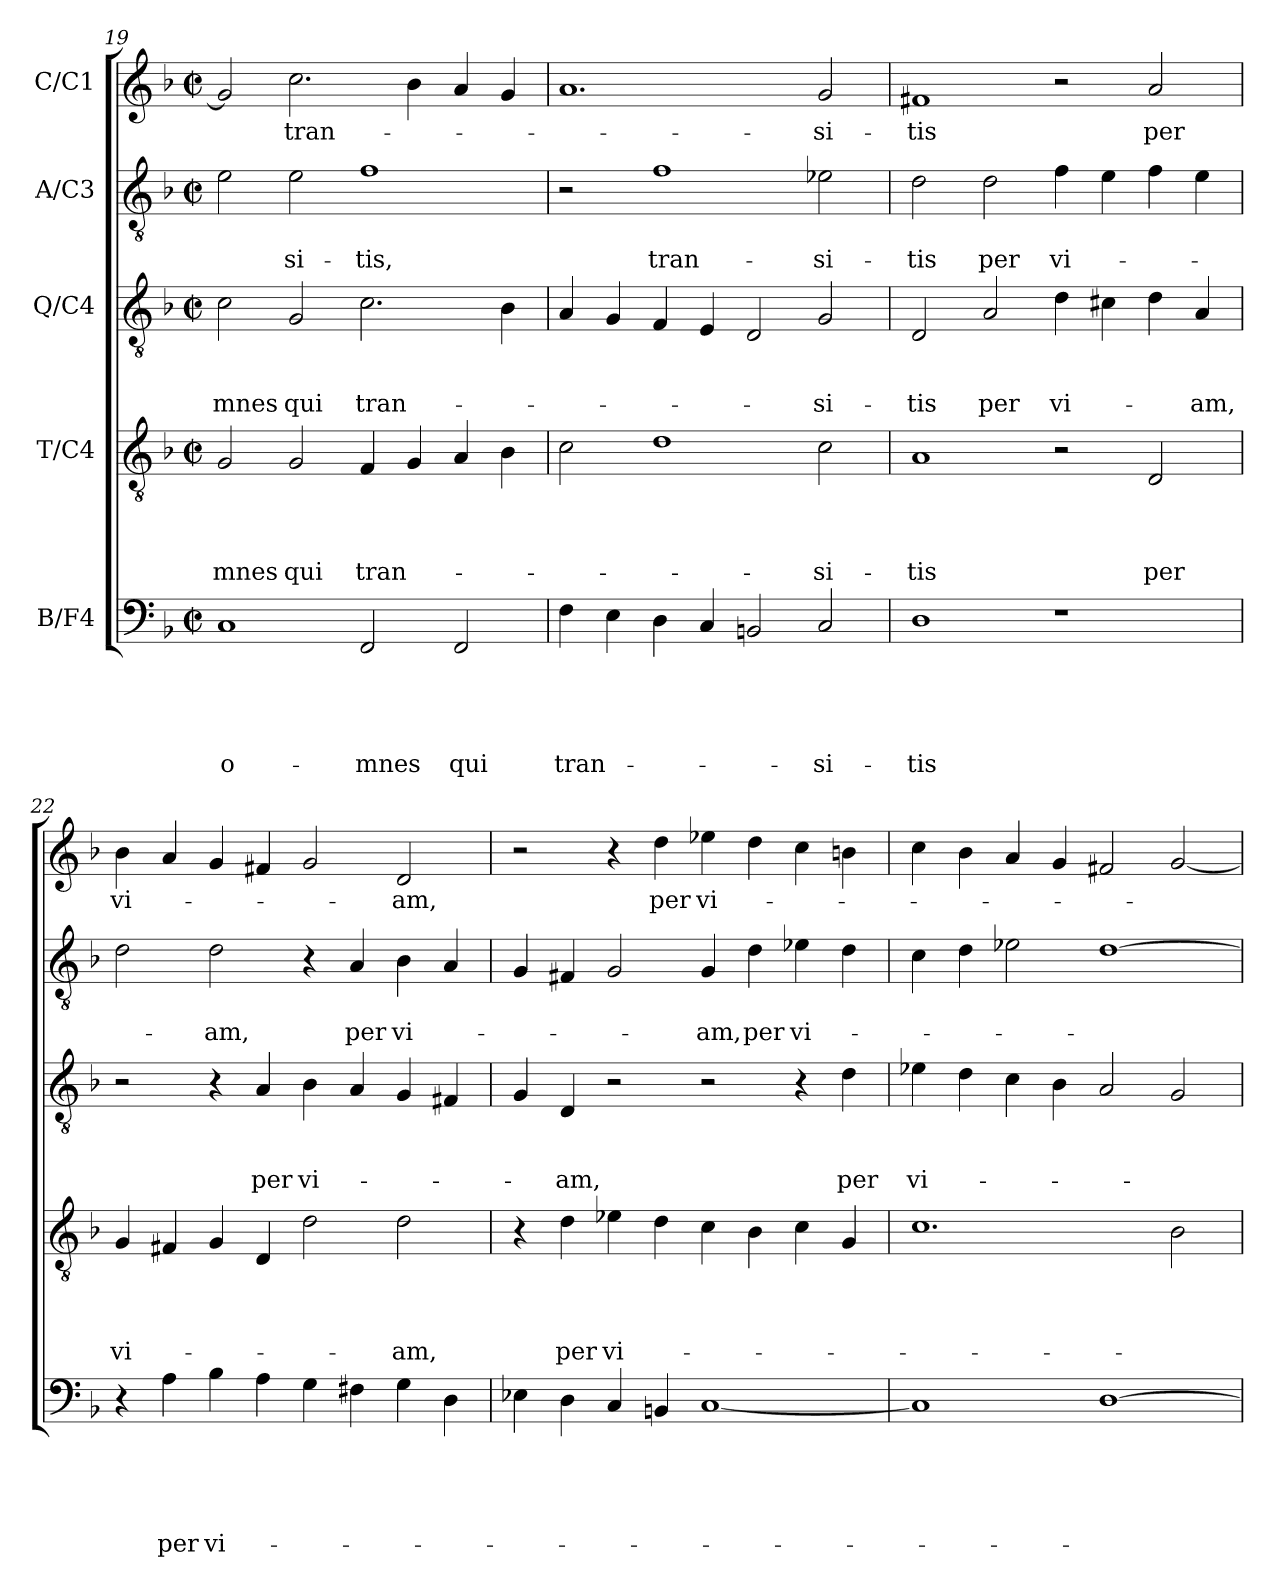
**kern	**text	**text	**text	**text	**text	**kern	**text	**text	**text	**text	**kern	**text	**text	**text	**kern	**text	**text	**kern	**text
*part5	*part5	*part5	*part5	*part5	*part5	*part4	*part4	*part4	*part4	*part4	*part3	*part3	*part3	*part3	*part2	*part2	*part2	*part1	*part1
*staff5	*staff5	*staff5	*staff5	*staff5	*staff5	*staff4	*staff4	*staff4	*staff4	*staff4	*staff3	*staff3	*staff3	*staff3	*staff2	*staff2	*staff2	*staff1	*staff1
*I"B/F4	*	*	*	*	*	*I"T/C4	*	*	*	*	*I"Q/C4	*	*	*	*I"A/C3	*	*	*I"C/C1	*
*clefF4	*	*	*	*	*	*clefGv2	*	*	*	*	*clefGv2	*	*	*	*clefGv2	*	*	*clefG2	*
*k[b-]	*	*	*	*	*	*k[b-]	*	*	*	*	*k[b-]	*	*	*	*k[b-]	*	*	*k[b-]	*
*F:	*	*	*	*	*	*F:	*	*	*	*	*F:	*	*	*	*F:	*	*	*F:	*
*M2/2	*	*	*	*	*	*M2/2	*	*	*	*	*M2/2	*	*	*	*M2/2	*	*	*M2/2	*
*met(c|)	*	*	*	*	*	*met(c|)	*	*	*	*	*met(c|)	*	*	*	*met(c|)	*	*	*met(c|)	*
=19	=19	=19	=19	=19	=19	=19	=19	=19	=19	=19	=19	=19	=19	=19	=19	=19	=19	=19	=19
1C	.	.	.	.	o-	2G/	.	.	.	-mnes	2c\	.	.	-mnes	2e\	.	.	2g/]	.
.	.	.	.	.	.	2G/	.	.	.	qui	2G/	.	.	qui	2e\	.	-si-	2.cc\	tran-
2FF/	.	.	.	.	-mnes	4F/	.	.	.	tran-	2.c\	.	.	tran-	1f	.	-tis,	.	.
.	.	.	.	.	.	4G/	.	.	.	.	.	.	.	.	.	.	.	4b-\	.
2FF/	.	.	.	.	qui	4A/	.	.	.	.	.	.	.	.	.	.	.	4a/	.
.	.	.	.	.	.	4B-\	.	.	.	.	4B-\	.	.	.	.	.	.	4g/	.
=20	=20	=20	=20	=20	=20	=20	=20	=20	=20	=20	=20	=20	=20	=20	=20	=20	=20	=20	=20
4F\	.	.	.	.	tran-	2c\	.	.	.	.	4A/	.	.	.	2r	.	.	1.a	.
4E\	.	.	.	.	.	.	.	.	.	.	4G/	.	.	.	.	.	.	.	.
4D\	.	.	.	.	.	1d	.	.	.	.	4F/	.	.	.	1f	.	tran-	.	.
4C/	.	.	.	.	.	.	.	.	.	.	4E/	.	.	.	.	.	.	.	.
2BBn/	.	.	.	.	.	.	.	.	.	.	2D/	.	.	.	.	.	.	.	.
2C/	.	.	.	.	-si-	2c\	.	.	.	-si-	2G/	.	.	-si-	2e-X\	.	-si-	2g/	-si-
!!LO:PB:g=z
=21	=21	=21	=21	=21	=21	=21	=21	=21	=21	=21	=21	=21	=21	=21	=21	=21	=21	=21	=21
1D	.	.	.	.	-tis	1A	.	.	.	-tis	2D/	.	.	-tis	2d\	.	-tis	1f#X	-tis
.	.	.	.	.	.	.	.	.	.	.	2A/	.	.	per	2d\	.	per	.	.
1r	.	.	.	.	.	2r	.	.	.	.	4d\	.	.	vi-	4f\	.	vi-	2r	.
.	.	.	.	.	.	.	.	.	.	.	4c#X\	.	.	.	4e\	.	.	.	.
.	.	.	.	.	.	2D/	.	.	.	per	4d\	.	.	.	4f\	.	.	2a/	per
.	.	.	.	.	.	.	.	.	.	.	4A/	.	.	-am,	4e\	.	.	.	.
=22	=22	=22	=22	=22	=22	=22	=22	=22	=22	=22	=22	=22	=22	=22	=22	=22	=22	=22	=22
4r	.	.	.	.	.	4G/	.	.	.	vi-	2r	.	.	.	2d\	.	.	4b-\	vi-
4A\	.	.	.	.	per	4F#X/	.	.	.	.	.	.	.	.	.	.	.	4a/	.
4B-\	.	.	.	.	vi-	4G/	.	.	.	.	4r	.	.	.	2d\	.	-am,	4g/	.
4A\	.	.	.	.	.	4D/	.	.	.	.	4A/	.	.	per	.	.	.	4f#X/	.
4G\	.	.	.	.	.	2d\	.	.	.	.	4B-\	.	.	vi-	4r	.	.	2g/	.
4F#X\	.	.	.	.	.	.	.	.	.	.	4A/	.	.	.	4A/	.	per	.	.
4G\	.	.	.	.	.	2d\	.	.	.	-am,	4G/	.	.	.	4B-\	.	vi-	2d/	-am,
4D\	.	.	.	.	.	.	.	.	.	.	4F#X/	.	.	.	4A/	.	.	.	.
=23	=23	=23	=23	=23	=23	=23	=23	=23	=23	=23	=23	=23	=23	=23	=23	=23	=23	=23	=23
4E-X\	.	.	.	.	.	4r	.	.	.	.	4G/	.	.	.	4G/	.	.	2r	.
4D\	.	.	.	.	.	4d\	.	.	.	per	4D/	.	.	-am,	4F#X/	.	.	.	.
4C/	.	.	.	.	.	4e-X\	.	.	.	vi-	2r	.	.	.	2G/	.	.	4r	.
4BBn/	.	.	.	.	.	4d\	.	.	.	.	.	.	.	.	.	.	.	4dd\	per
[1C	.	.	.	.	.	4c\	.	.	.	.	2r	.	.	.	4G/	.	-am,	4ee-X\	vi-
.	.	.	.	.	.	4B-\	.	.	.	.	.	.	.	.	4d\	.	per	4dd\	.
.	.	.	.	.	.	4c\	.	.	.	.	4r	.	.	.	4e-X\	.	vi-	4cc\	.
.	.	.	.	.	.	4G/	.	.	.	.	4d\	.	.	per	4d\	.	.	4bn\	.
=24	=24	=24	=24	=24	=24	=24	=24	=24	=24	=24	=24	=24	=24	=24	=24	=24	=24	=24	=24
1C]	.	.	.	.	.	1.c	.	.	.	.	4e-X\	.	.	vi-	4c\	.	.	4cc\	.
.	.	.	.	.	.	.	.	.	.	.	4d\	.	.	.	4d\	.	.	4b-\	.
.	.	.	.	.	.	.	.	.	.	.	4c\	.	.	.	2e-X\	.	.	4a/	.
.	.	.	.	.	.	.	.	.	.	.	4B-\	.	.	.	.	.	.	4g/	.
[1D	.	.	.	.	.	.	.	.	.	.	2A/	.	.	.	[1d	.	.	2f#X/	.
.	.	.	.	.	.	2B-\	.	.	.	.	2G/	.	.	.	.	.	.	[2g/	.
=	=	=	=	=	=	=	=	=	=	=	=	=	=	=	=	=	=	=	=
*-	*-	*-	*-	*-	*-	*-	*-	*-	*-	*-	*-	*-	*-	*-	*-	*-	*-	*-	*-
